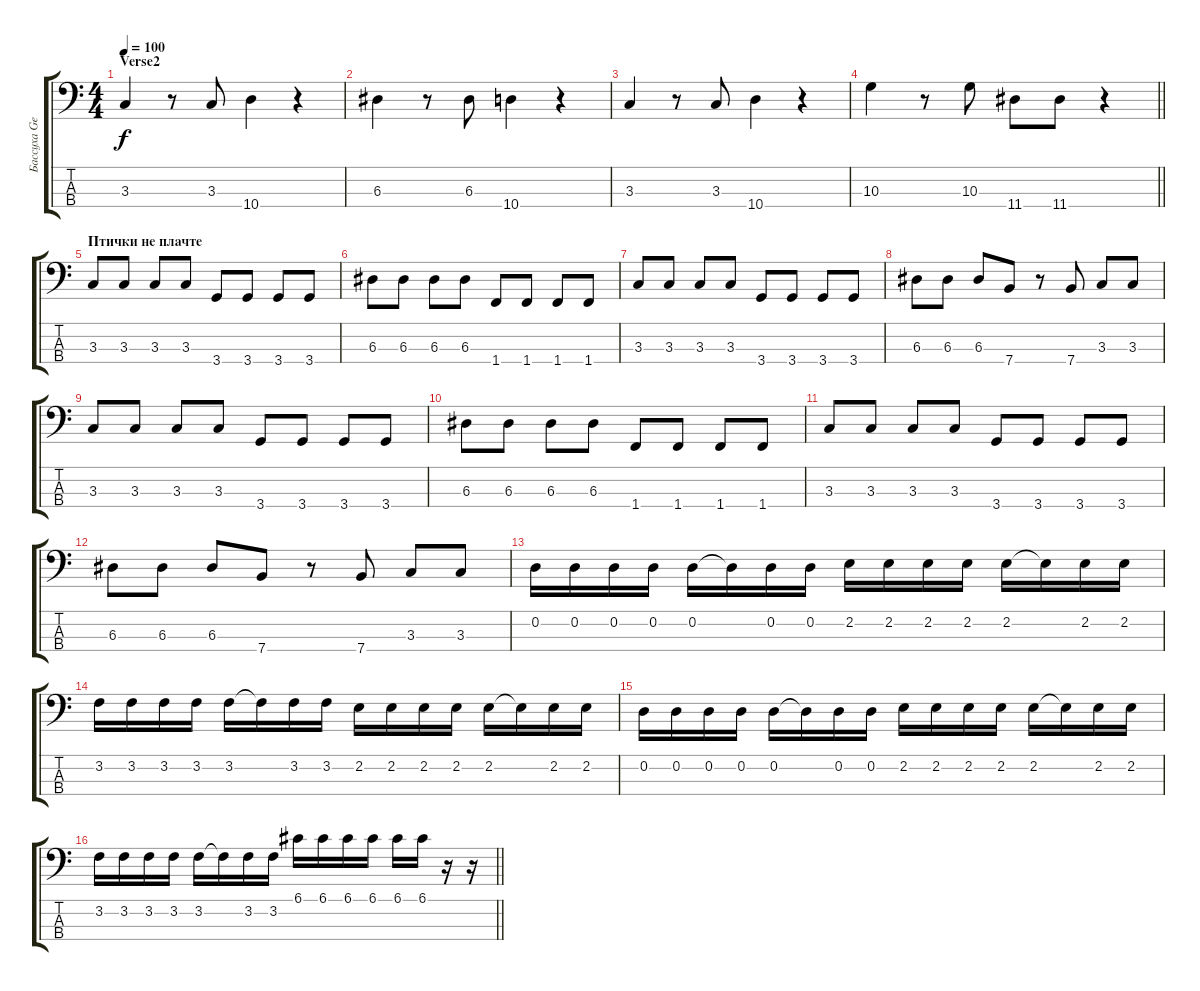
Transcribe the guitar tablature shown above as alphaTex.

\track ("Бассуха George " "Бассуха Ge") {instrument electricbasspick}
\staff {score tabs}
\tuning (G2 D2 A1 E1) {hide}
\ts (4 4)
\section ("" "Verse2")
\tempo 100
\clef f4
\ks c
3.3.4{dy f} r.8 3.3.8 10.4.4 r.4 |
6.3.4 r.8 6.3.8 10.4.4 r.4 |
3.3.4 r.8 3.3.8 10.4.4 r.4 |
\barLineRight lightlight
10.3.4 r.8 10.3.8 11.4.8 11.4.8 r.4 |
\section ("" "Птички не плачте")
3.3.8 3.3.8 3.3.8 3.3.8 3.4.8 3.4.8 3.4.8 3.4.8 |
6.3.8 6.3.8 6.3.8 6.3.8 1.4.8 1.4.8 1.4.8 1.4.8 |
3.3.8 3.3.8 3.3.8 3.3.8 3.4.8 3.4.8 3.4.8 3.4.8 |
6.3.8 6.3.8 6.3.8 7.4.8 r.8 7.4.8 3.3.8 3.3.8 |
3.3.8 3.3.8 3.3.8 3.3.8 3.4.8 3.4.8 3.4.8 3.4.8 |
6.3.8 6.3.8 6.3.8 6.3.8 1.4.8 1.4.8 1.4.8 1.4.8 |
3.3.8 3.3.8 3.3.8 3.3.8 3.4.8 3.4.8 3.4.8 3.4.8 |
6.3.8 6.3.8 6.3.8 7.4.8 r.8 7.4.8 3.3.8 3.3.8 |
0.2.16 0.2.16 0.2.16 0.2.16 0.2.16 0.2{t}.16 0.2.16 0.2.16 2.2.16 2.2.16 2.2.16 2.2.16 2.2.16 2.2{t}.16 2.2.16 2.2.16 |
3.2.16 3.2.16 3.2.16 3.2.16 3.2.16 3.2{t}.16 3.2.16 3.2.16 2.2.16 2.2.16 2.2.16 2.2.16 2.2.16 2.2{t}.16 2.2.16 2.2.16 |
0.2.16 0.2.16 0.2.16 0.2.16 0.2.16 0.2{t}.16 0.2.16 0.2.16 2.2.16 2.2.16 2.2.16 2.2.16 2.2.16 2.2{t}.16 2.2.16 2.2.16 |
\barLineRight lightlight
3.2.16 3.2.16 3.2.16 3.2.16 3.2.16 3.2{t}.16 3.2.16 3.2.16 6.1.16 6.1.16 6.1.16 6.1.16 6.1.16 6.1.16 r.16 r.16
